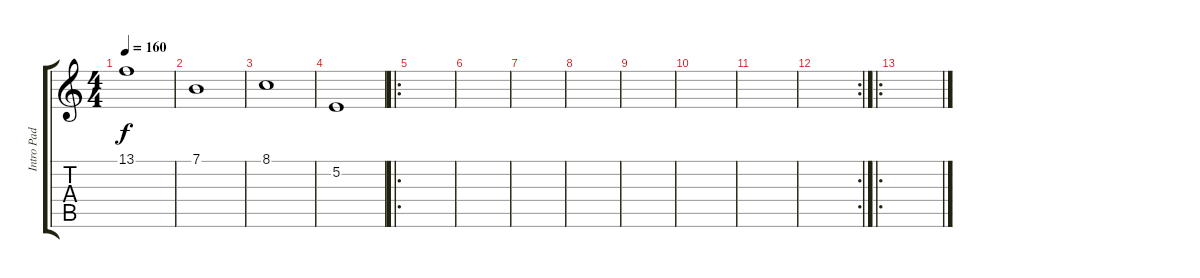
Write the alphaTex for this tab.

\track ("Intro Pad" "Intro Pad") {instrument pad1newage}
\staff {score tabs}
\tuning (E4 B3 G3 D3 A2 C2) {hide}
\ts (4 4)
\tempo 160
\clef g2
\ks c
13.1.1{dy f} |
7.1.1 |
8.1.1 |
5.2.1 |
\ro
|
|
|
|
|
|
|
\rc 2
|
\ro
